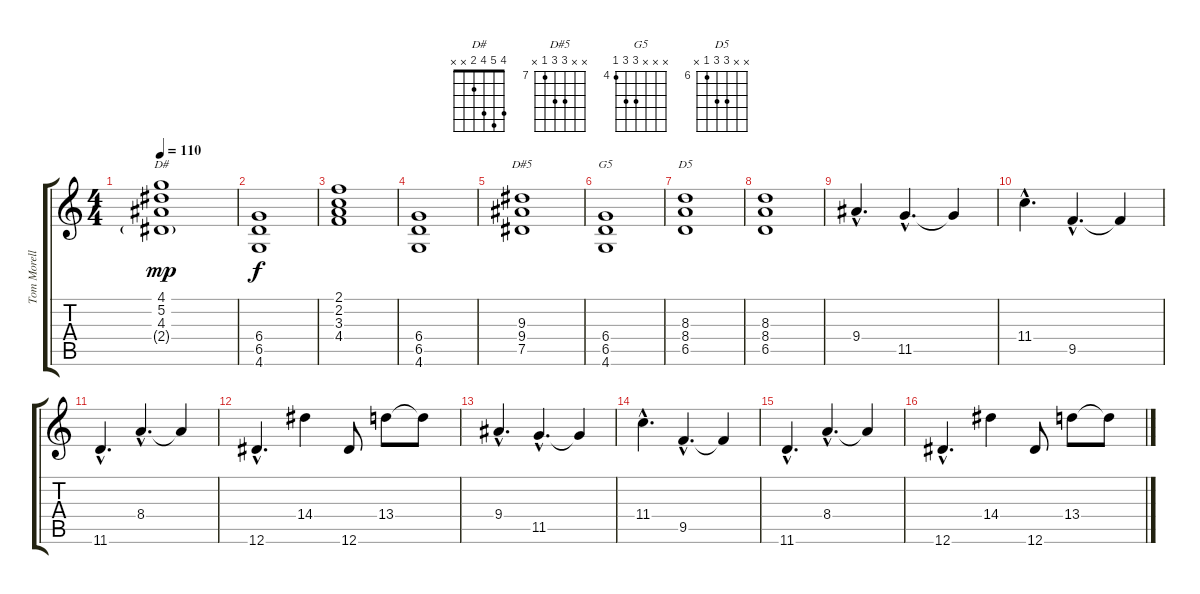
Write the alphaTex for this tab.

\track ("Tom Morello" "Tom Morell") {instrument distortionguitar}
\staff {score tabs}
\tuning (Eb4 Bb3 Gb3 Db3 Ab2 Eb2) {hide}
\chord ("D#" 4 5 4 2 x x)
\chord ("D#5" x x 9 9 7 x) {firstfret 7}
\chord ("G5" x x x 6 6 4) {firstfret 4}
\chord ("D5" x x 8 8 6 x) {firstfret 6}
\ts (4 4)
\tempo 110
\clef g2
\ks c
(4.1 5.2 4.3 2.4{g}).1{ch "D#" dy mp} |
(6.4 6.5 4.6).1{dy f} |
(2.1 2.2 3.3 4.4).1 |
(6.4 6.5 4.6).1 |
(9.3 9.4 7.5).1{ch "D#5"} |
(6.4 6.5 4.6).1{ch "G5"} |
(8.3 8.4 6.5).1{ch "D5"} |
(8.3 8.4 6.5).1 |
9.4{hac}.4{d} 11.5{hac}.4{d} 11.5{t}.4 |
11.4{hac}.4{d} 9.5{hac}.4{d} 9.5{t}.4 |
11.6{hac}.4{d} 8.4{hac}.4{d} 8.4{t}.4 |
12.6{hac}.4{d} 14.4.4 12.6.8 13.4.8 13.4{t}.8 |
9.4{hac}.4{d} 11.5{hac}.4{d} 11.5{t}.4 |
11.4{hac}.4{d} 9.5{hac}.4{d} 9.5{t}.4 |
11.6{hac}.4{d} 8.4{hac}.4{d} 8.4{t}.4 |
12.6{hac}.4{d} 14.4.4 12.6.8 13.4.8 13.4{t}.8
